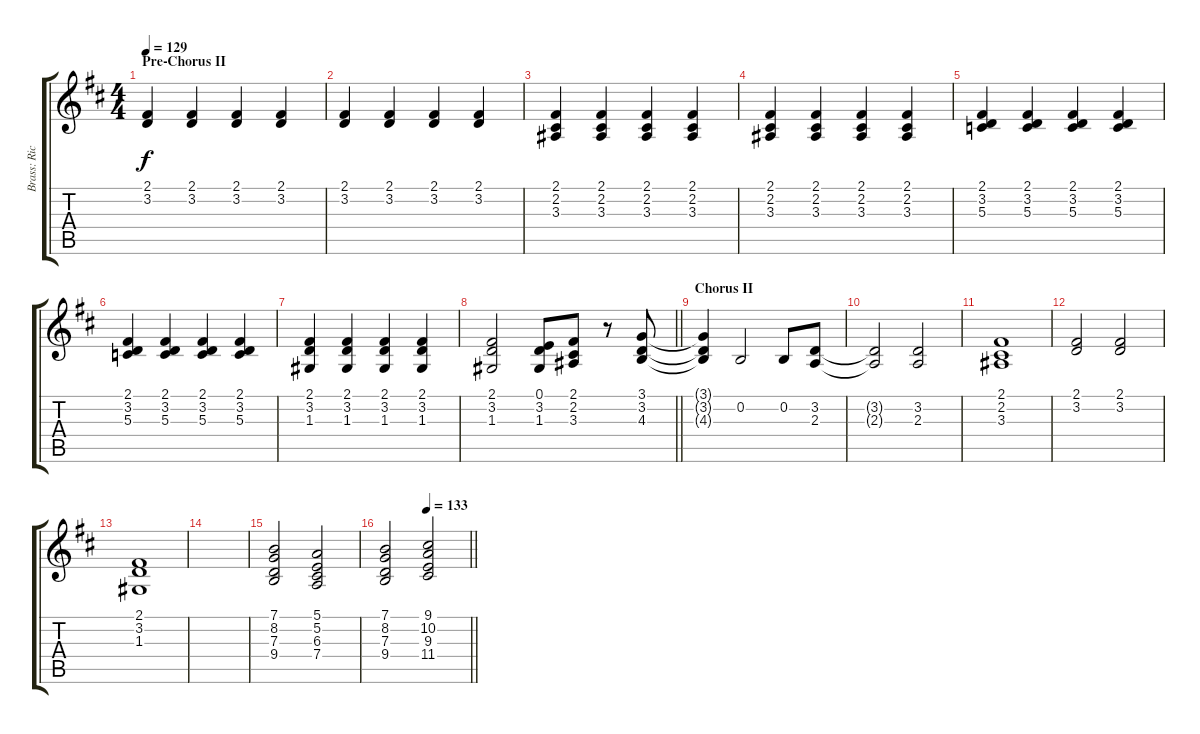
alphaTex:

\track ("Brass: Richie" "Brass: Ric") {instrument synthbrass2}
\staff {score tabs}
\tuning (E4 B3 G3 D3 A2 E2) {hide}
\ts (4 4)
\section ("" "Pre-Chorus II")
\tempo 129
\clef g2
\ks d
(2.1 3.2).4{dy f} (2.1 3.2).4 (2.1 3.2).4 (2.1 3.2).4 |
(2.1 3.2).4 (2.1 3.2).4 (2.1 3.2).4 (2.1 3.2).4 |
(2.1 2.2 3.3).4 (2.1 2.2 3.3).4 (2.1 2.2 3.3).4 (2.1 2.2 3.3).4 |
(2.1 2.2 3.3).4 (2.1 2.2 3.3).4 (2.1 2.2 3.3).4 (2.1 2.2 3.3).4 |
(2.1 3.2 5.3).4 (2.1 3.2 5.3).4 (2.1 3.2 5.3).4 (2.1 3.2 5.3).4 |
(2.1 3.2 5.3).4 (2.1 3.2 5.3).4 (2.1 3.2 5.3).4 (2.1 3.2 5.3).4 |
(2.1 3.2 1.3).4 (2.1 3.2 1.3).4 (2.1 3.2 1.3).4 (2.1 3.2 1.3).4 |
\barLineRight lightlight
(2.1 3.2 1.3).2 (0.1 3.2 1.3).8 (2.1 2.2 3.3).8 r.8 (3.1 3.2 4.3).8 |
\section ("" "Chorus II")
(3.1{t} 3.2{t} 4.3{t}).4 0.2.2 0.2.8 (3.2 2.3).8 |
(3.2{t} 2.3{t}).2 (3.2 2.3).2 |
(2.1 2.2 3.3).1 |
(2.1 3.2).2 (2.1 3.2).2 |
(2.1 3.2 1.3).1 |
|
(7.1 8.2 7.3 9.4).2 (5.1 5.2 6.3 7.4).2 |
\tempo (133 0.5)
\barLineRight lightlight
(7.1 8.2 7.3 9.4).2 (9.1 10.2 9.3 11.4).2
